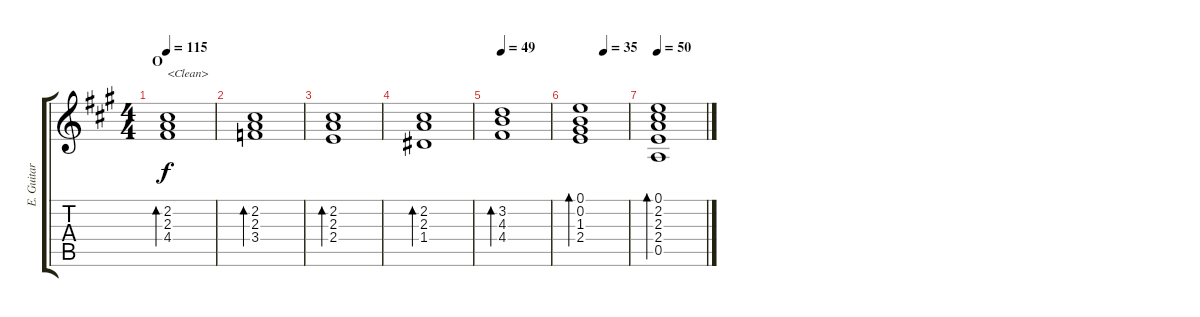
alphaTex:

\track ("E. Guitar II" "E. Guitar ") {instrument overdrivenguitar}
\staff {score tabs}
\tuning (E4 B3 G3 D3 A2 E2) {hide}
\ts (4 4)
\section ("" "O")
\tempo 115
\clef g2
\ks a
(2.2 2.3 4.4).1{bd 120 txt "<Clean>" dy f instrument electricguitarclean} |
(2.2 2.3 3.4).1{bd 120} |
(2.2 2.3 2.4).1{bd 120} |
(2.2 2.3 1.4).1{bd 120} |
\tempo 49
(3.2 4.3 4.4).1{bd 120} |
\tempo (35 0.5)
(0.1 0.2 1.3 2.4).1{bd 120} |
\tempo 50
(0.1 2.2 2.3 2.4 0.5).1{bd 120}
